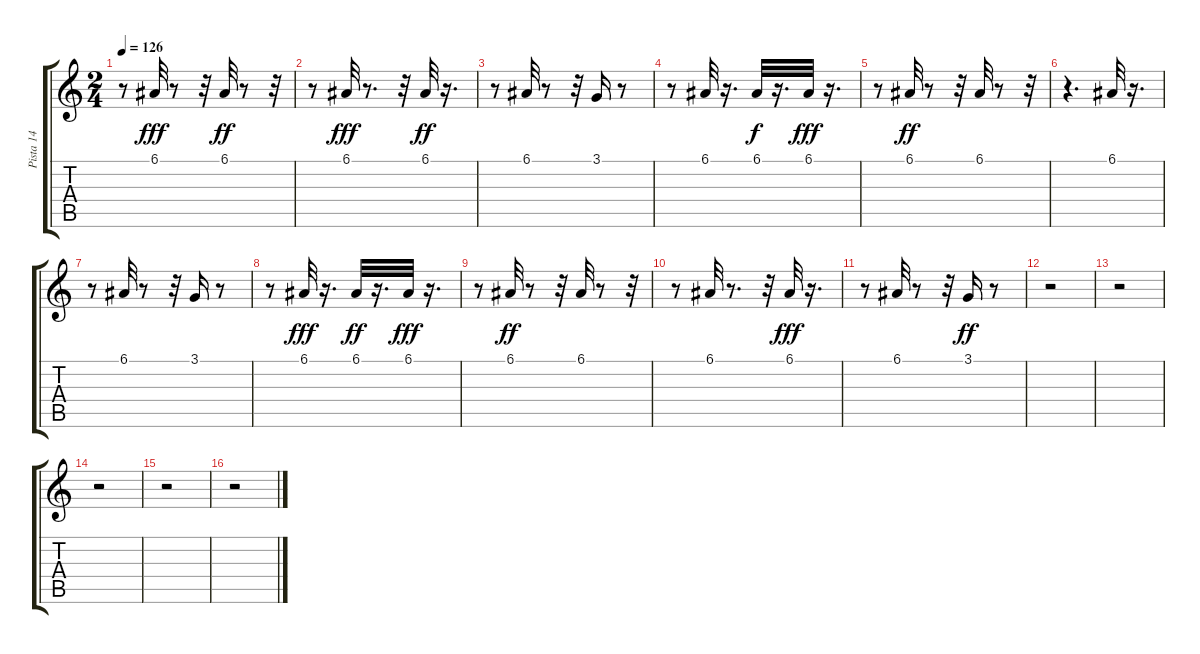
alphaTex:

\track ("Pista 14" "Pista 14") {instrument lead8bassandlead}
\staff {score tabs}
\tuning (E4 B3 G3 D3 A2 E2) {hide}
\ts (2 4)
\tempo 126
\clef g2
\ks c
r.8{dy ff} 6.1.32{dy fff} r.8 r.32 6.1.32{dy ff} r.8 r.32 |
r.8 6.1.32{dy fff} r.8{d} r.32 6.1.32{dy ff} r.16{d} |
r.8 6.1.32 r.8 r.32 3.1.16 r.8 |
r.8 6.1.32 r.16{d} 6.1.32{dy f} r.16{d} 6.1.32{dy fff} r.16{d} |
r.8 6.1.32{dy ff} r.8 r.32 6.1.32 r.8 r.32 |
r.4{d} 6.1.32 r.16{d} |
r.8 6.1.32 r.8 r.32 3.1.16 r.8 |
r.8 6.1.32{dy fff} r.16{d} 6.1.32{dy ff} r.16{d} 6.1.32{dy fff} r.16{d} |
r.8 6.1.32{dy ff} r.8 r.32 6.1.32 r.8 r.32 |
r.8 6.1.32 r.8{d} r.32 6.1.32{dy fff} r.16{d} |
r.8 6.1.32 r.8 r.32 3.1.16{dy ff} r.8 |
r.2 |
r.2 |
r.2 |
r.2 |
r.2
